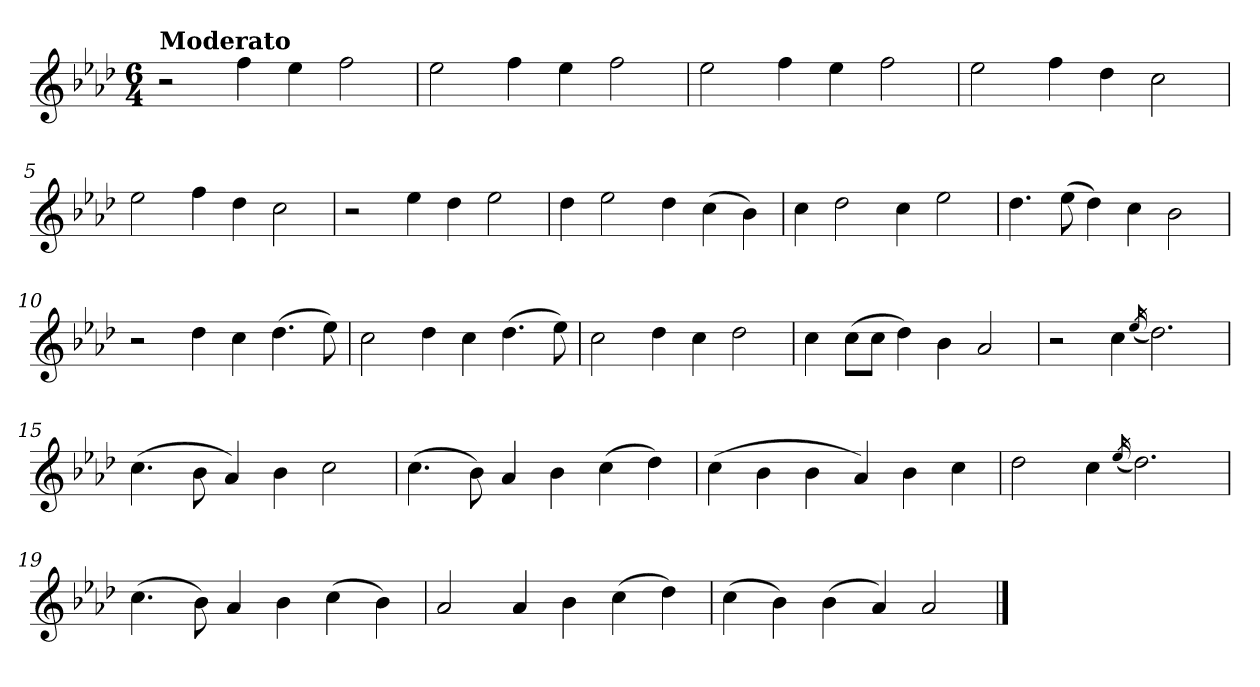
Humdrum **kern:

**kern
*part1
*staff1
*clefG2
*k[b-e-a-d-]
*A-:
*M6/4
=1
!LO:TX:a:B:t=Moderato
2r
4ff\
4ee-\
2ff\
=2
2ee-\
4ff\
4ee-\
2ff\
=3
2ee-\
4ff\
4ee-\
2ff\
=4
2ee-\
4ff\
4dd-\
2cc\
=5
2ee-\
4ff\
4dd-\
2cc\
!!LO:LB:g=z
=6
2r
4ee-\
4dd-\
2ee-\
=7
4dd-\
2ee-\
4dd-\
(4cc\
4b-\)
=8
4cc\
2dd-\
4cc\
2ee-\
=9
4.dd-\
(8ee-\
4dd-\)
4cc\
2b-\
!!LO:LB:g=z
=10
2r
4dd-\
4cc\
(4.dd-\
8ee-\)
=11
2cc\
4dd-\
4cc\
(4.dd-\
8ee-\)
=12
2cc\
4dd-\
4cc\
2dd-\
=13
4cc\
(8cc\L
8cc\J
4dd-\)
4b-\
2a-/
!!LO:LB:g=z
=14
2r
4cc\
(16qee-/
2.dd-\)
=15
(4.cc\
8b-\
4a-/)
4b-\
2cc\
=16
(4.cc\
8b-\)
4a-/
4b-\
(4cc\
4dd-\)
=17
(4cc\
4b-\
4b-\
4a-/)
4b-\
4cc\
!!LO:LB:g=z
=18
2dd-<>\
4cc\
(16qee-/
2.dd-\)
=19
(4.cc\
8b-\)
4a-/
4b-\
(4cc\
4b-\)
=20
2a-/
4a-/
4b-\
(4cc\
4dd-\)
=21
(4cc\
4b-\)
(4b-\
4a-/)
2a-/
==
*-
